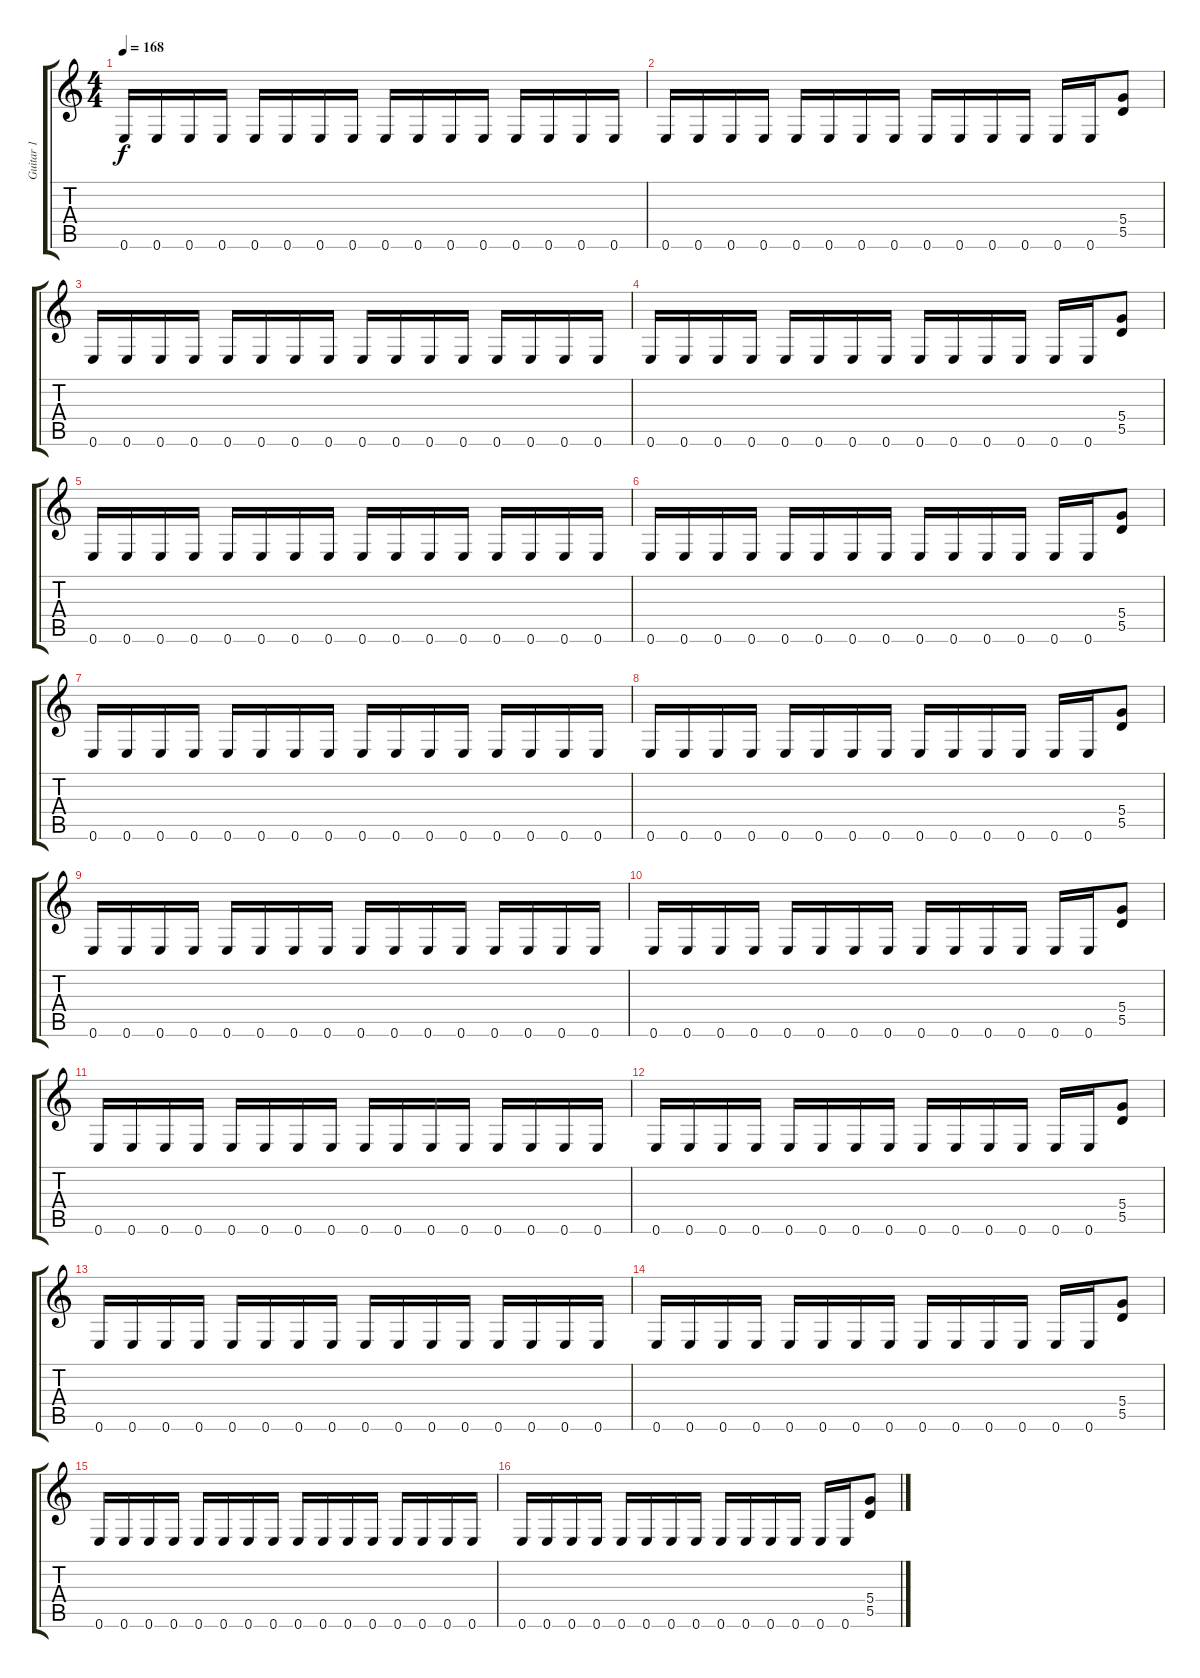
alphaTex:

\track ("Guitar 1" "Guitar 1") {instrument overdrivenguitar}
\staff {score tabs}
\tuning (E4 B3 G3 D3 A2 E2) {hide}
\ts (4 4)
\tempo 168
\clef g2
\ks c
0.6.16{dy f} 0.6.16 0.6.16 0.6.16 0.6.16 0.6.16 0.6.16 0.6.16 0.6.16 0.6.16 0.6.16 0.6.16 0.6.16 0.6.16 0.6.16 0.6.16 |
0.6.16 0.6.16 0.6.16 0.6.16 0.6.16 0.6.16 0.6.16 0.6.16 0.6.16 0.6.16 0.6.16 0.6.16 0.6.16 0.6.16 (5.4 5.5).8 |
0.6.16 0.6.16 0.6.16 0.6.16 0.6.16 0.6.16 0.6.16 0.6.16 0.6.16 0.6.16 0.6.16 0.6.16 0.6.16 0.6.16 0.6.16 0.6.16 |
0.6.16 0.6.16 0.6.16 0.6.16 0.6.16 0.6.16 0.6.16 0.6.16 0.6.16 0.6.16 0.6.16 0.6.16 0.6.16 0.6.16 (5.4 5.5).8 |
0.6.16 0.6.16 0.6.16 0.6.16 0.6.16 0.6.16 0.6.16 0.6.16 0.6.16 0.6.16 0.6.16 0.6.16 0.6.16 0.6.16 0.6.16 0.6.16 |
0.6.16 0.6.16 0.6.16 0.6.16 0.6.16 0.6.16 0.6.16 0.6.16 0.6.16 0.6.16 0.6.16 0.6.16 0.6.16 0.6.16 (5.4 5.5).8 |
0.6.16 0.6.16 0.6.16 0.6.16 0.6.16 0.6.16 0.6.16 0.6.16 0.6.16 0.6.16 0.6.16 0.6.16 0.6.16 0.6.16 0.6.16 0.6.16 |
0.6.16 0.6.16 0.6.16 0.6.16 0.6.16 0.6.16 0.6.16 0.6.16 0.6.16 0.6.16 0.6.16 0.6.16 0.6.16 0.6.16 (5.4 5.5).8 |
0.6.16 0.6.16 0.6.16 0.6.16 0.6.16 0.6.16 0.6.16 0.6.16 0.6.16 0.6.16 0.6.16 0.6.16 0.6.16 0.6.16 0.6.16 0.6.16 |
0.6.16 0.6.16 0.6.16 0.6.16 0.6.16 0.6.16 0.6.16 0.6.16 0.6.16 0.6.16 0.6.16 0.6.16 0.6.16 0.6.16 (5.4 5.5).8 |
0.6.16 0.6.16 0.6.16 0.6.16 0.6.16 0.6.16 0.6.16 0.6.16 0.6.16 0.6.16 0.6.16 0.6.16 0.6.16 0.6.16 0.6.16 0.6.16 |
0.6.16 0.6.16 0.6.16 0.6.16 0.6.16 0.6.16 0.6.16 0.6.16 0.6.16 0.6.16 0.6.16 0.6.16 0.6.16 0.6.16 (5.4 5.5).8 |
0.6.16 0.6.16 0.6.16 0.6.16 0.6.16 0.6.16 0.6.16 0.6.16 0.6.16 0.6.16 0.6.16 0.6.16 0.6.16 0.6.16 0.6.16 0.6.16 |
0.6.16 0.6.16 0.6.16 0.6.16 0.6.16 0.6.16 0.6.16 0.6.16 0.6.16 0.6.16 0.6.16 0.6.16 0.6.16 0.6.16 (5.4 5.5).8 |
0.6.16 0.6.16 0.6.16 0.6.16 0.6.16 0.6.16 0.6.16 0.6.16 0.6.16 0.6.16 0.6.16 0.6.16 0.6.16 0.6.16 0.6.16 0.6.16 |
0.6.16 0.6.16 0.6.16 0.6.16 0.6.16 0.6.16 0.6.16 0.6.16 0.6.16 0.6.16 0.6.16 0.6.16 0.6.16 0.6.16 (5.4 5.5).8
